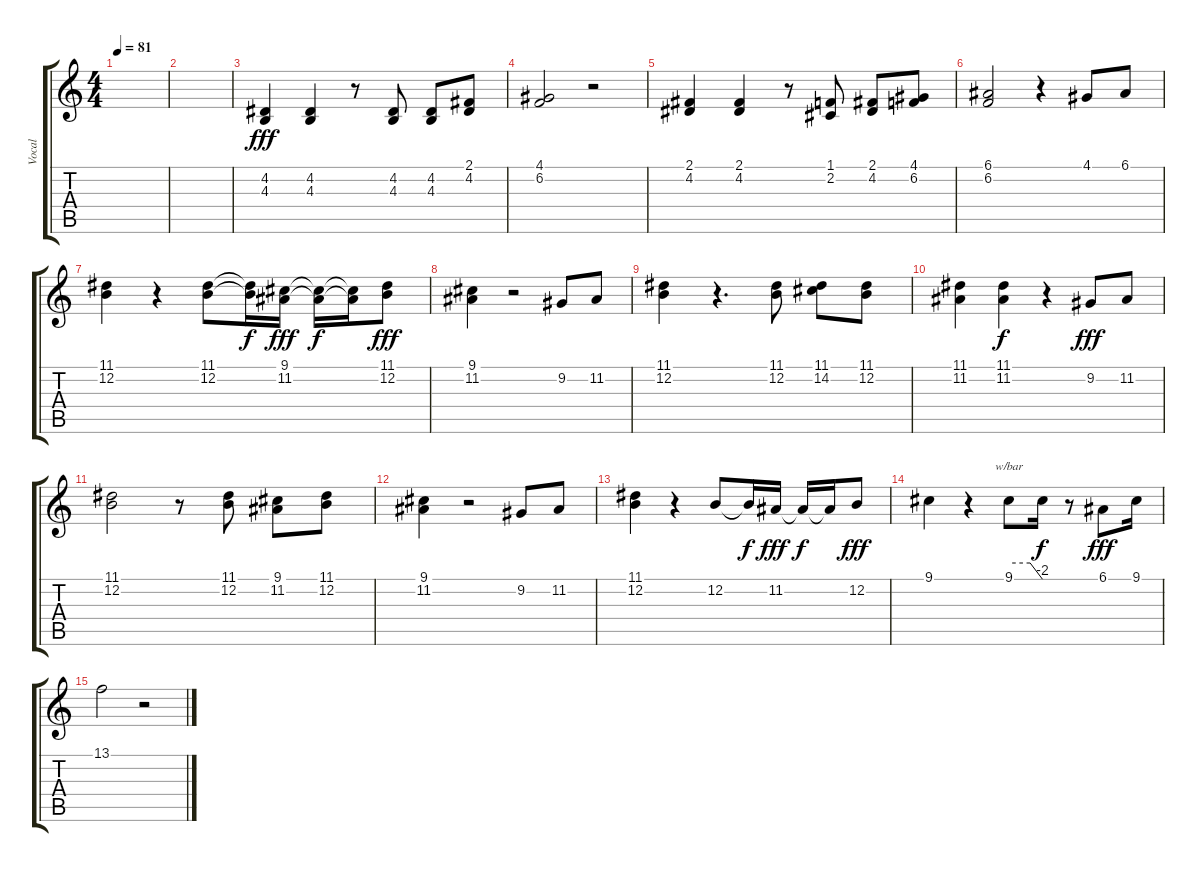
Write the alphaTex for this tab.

\track ("Vocal" "Vocal") {instrument englishhorn}
\staff {score tabs}
\tuning (E4 B3 G3 D3 A2 E2) {hide}
\ts (4 4)
\tempo 81
\clef g2
\ks c
|
|
(4.2 4.3).4{dy fff} (4.2 4.3).4 r.8 (4.2 4.3).8 (4.2 4.3).8 (2.1 4.2).8 |
(4.1 6.2).2 r.2 |
(2.1 4.2).4 (2.1 4.2).4 r.8 (1.1 2.2).8 (2.1 4.2).8 (4.1 6.2).8 |
(6.1 6.2).2 r.4 4.1.8 6.1.8 |
(11.1 12.2).4 r.4 (11.1 12.2).8 (11.1{t} 12.2{t}).16{dy f} (9.1 11.2).16{dy fff} (9.1{t} 11.2{t}).16{dy f} (9.1{t} 11.2{t}).16 (11.1 12.2).8{dy fff} |
(9.1 11.2).4 r.2 9.2.8 11.2.8 |
(11.1 12.2).4 r.4{d} (11.1 12.2).8 (11.1 14.2).8 (11.1 12.2).8 |
(11.1 11.2).4 (11.1 11.2).4{dy f} r.4 9.2.8{dy fff} 11.2.8 |
(11.1 12.2).2 r.8 (11.1 12.2).8 (9.1 11.2).8 (11.1 12.2).8 |
(9.1 11.2).4 r.2 9.2.8 11.2.8 |
(11.1 12.2).4 r.4 12.2.8 12.2{t}.16{dy f} 11.2.16{dy fff} 11.2{t}.16{dy f} 11.2{t}.16 12.2.8{dy fff} |
9.1.4 r.4 9.1.8{tbe (custom default 0 0 38 0 60 -8)} 9.1{t}.16{dy f} r.8 6.1.8{dy fff} 9.1.16 |
13.1.2 r.2
